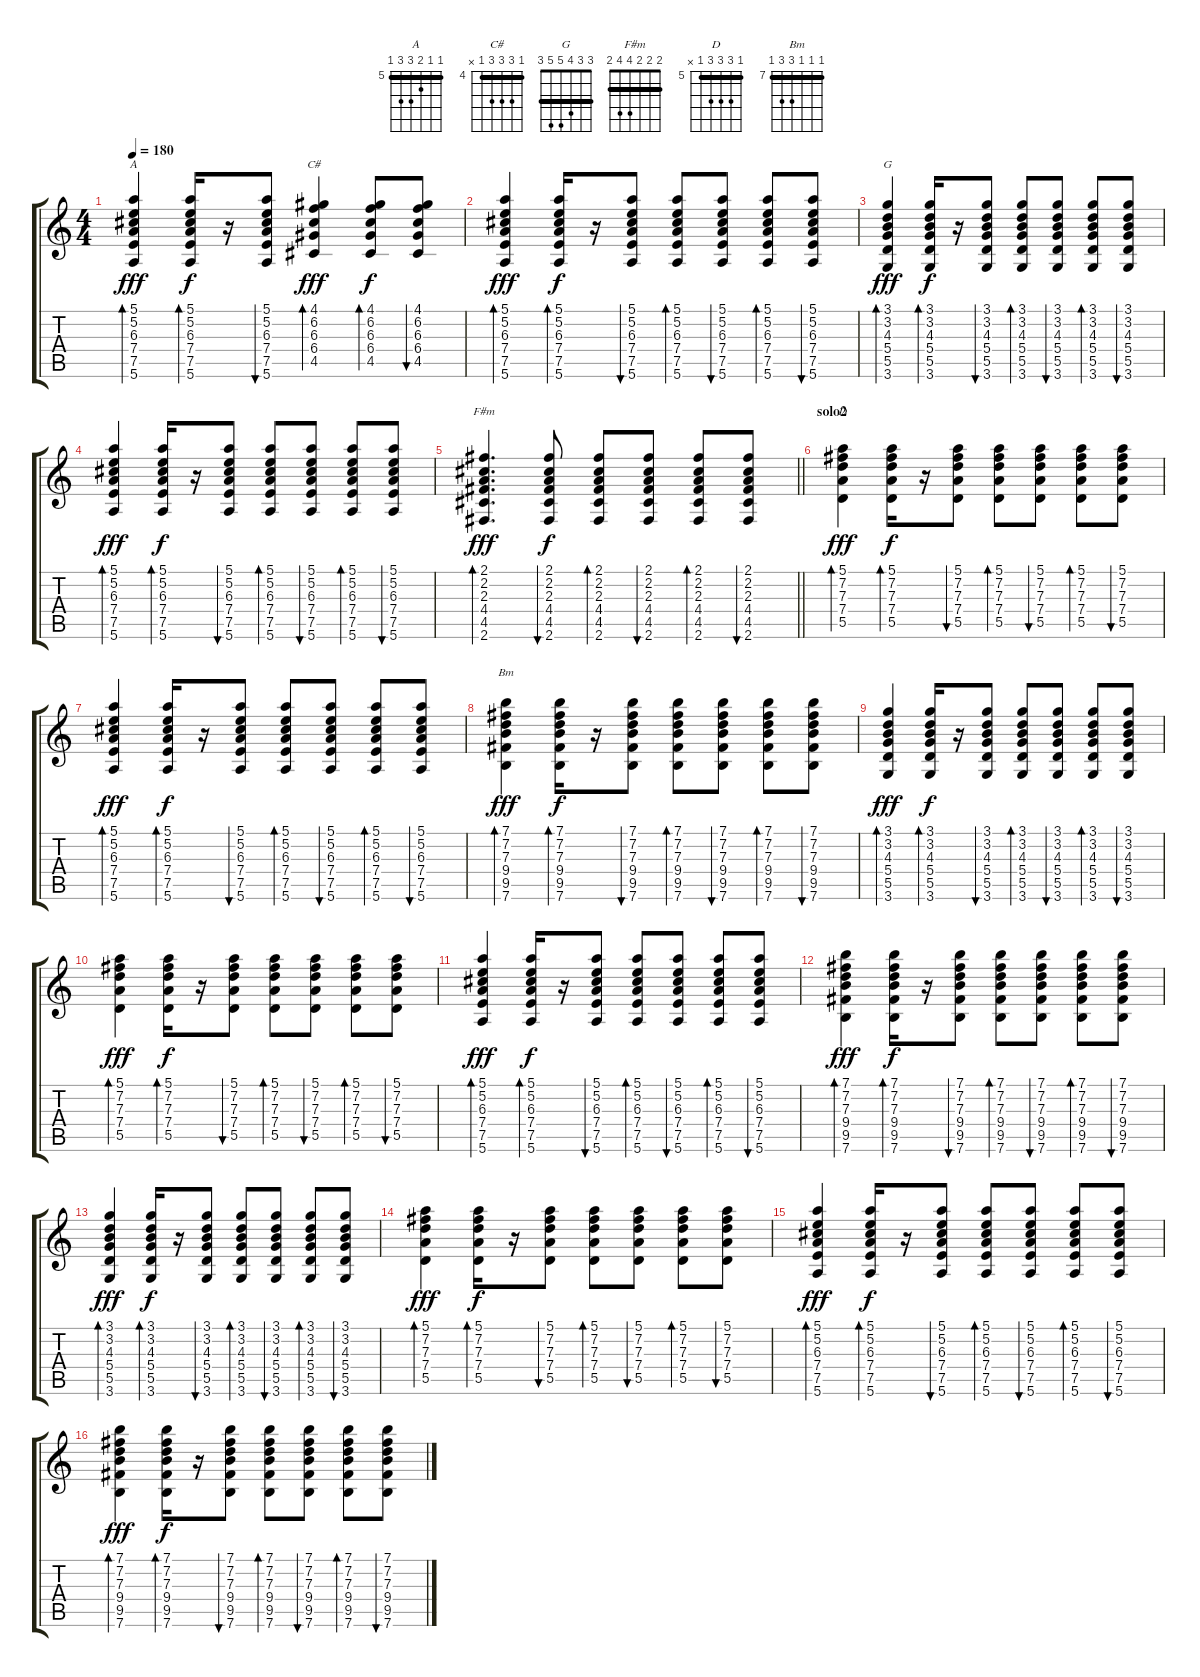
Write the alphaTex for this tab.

\track "" {instrument acousticguitarsteel}
\staff {score tabs}
\tuning (E4 B3 G3 D3 A2 E2) {hide}
\chord ("A" 5 5 6 7 7 5) {firstfret 5 barre 5}
\chord ("C#" 4 6 6 6 4 x) {firstfret 4 barre 4}
\chord ("G" 3 3 4 5 5 3) {barre 3}
\chord ("F#m" 2 2 2 4 4 2) {barre 2}
\chord ("D" 5 7 7 7 5 x) {firstfret 5 barre 5}
\chord ("Bm" 7 7 7 9 9 7) {firstfret 7 barre 7}
\ts (4 4)
\tempo 180
\clef g2
\ks c
(5.1 5.2 6.3 7.4 7.5 5.6).4{bd 30 ch "A" dy fff} (5.1 5.2 6.3 7.4 7.5 5.6).16{bd 30 dy f} r.16 (5.1 5.2 6.3 7.4 7.5 5.6).8{bu 30} (4.1 6.2 6.3 6.4 4.5).4{bd 30 ch "C#" dy fff} (4.1 6.2 6.3 6.4 4.5).8{bd 30 dy f} (4.1 6.2 6.3 6.4 4.5).8{bu 30} |
(5.1 5.2 6.3 7.4 7.5 5.6).4{bd 30 dy fff} (5.1 5.2 6.3 7.4 7.5 5.6).16{bd 30 dy f} r.16 (5.1 5.2 6.3 7.4 7.5 5.6).8{bu 30} (5.1 5.2 6.3 7.4 7.5 5.6).8{bd 30} (5.1 5.2 6.3 7.4 7.5 5.6).8{bu 30} (5.1 5.2 6.3 7.4 7.5 5.6).8{bd 30} (5.1 5.2 6.3 7.4 7.5 5.6).8{bu 30} |
(3.1 3.2 4.3 5.4 5.5 3.6).4{bd 30 ch "G" dy fff} (3.1 3.2 4.3 5.4 5.5 3.6).16{bd 30 dy f} r.16 (3.1 3.2 4.3 5.4 5.5 3.6).8{bu 30} (3.1 3.2 4.3 5.4 5.5 3.6).8{bd 30} (3.1 3.2 4.3 5.4 5.5 3.6).8{bu 30} (3.1 3.2 4.3 5.4 5.5 3.6).8{bd 30} (3.1 3.2 4.3 5.4 5.5 3.6).8{bu 30} |
(5.1 5.2 6.3 7.4 7.5 5.6).4{bd 30 dy fff} (5.1 5.2 6.3 7.4 7.5 5.6).16{bd 30 dy f} r.16 (5.1 5.2 6.3 7.4 7.5 5.6).8{bu 30} (5.1 5.2 6.3 7.4 7.5 5.6).8{bd 30} (5.1 5.2 6.3 7.4 7.5 5.6).8{bu 30} (5.1 5.2 6.3 7.4 7.5 5.6).8{bd 30} (5.1 5.2 6.3 7.4 7.5 5.6).8{bu 30} |
\barLineRight lightlight
(2.1 2.2 2.3 4.4 4.5 2.6).4{d bd 30 ch "F#m" dy fff} (2.1 2.2 2.3 4.4 4.5 2.6).8{bu 30 dy f} (2.1 2.2 2.3 4.4 4.5 2.6).8{bd 30} (2.1 2.2 2.3 4.4 4.5 2.6).8{bu 30} (2.1 2.2 2.3 4.4 4.5 2.6).8{bd 30} (2.1 2.2 2.3 4.4 4.5 2.6).8{bu 30} |
\section ("" "solo2")
(5.1 7.2 7.3 7.4 5.5).4{bd 30 ch "D" dy fff} (5.1 7.2 7.3 7.4 5.5).16{bd 30 dy f} r.16 (5.1 7.2 7.3 7.4 5.5).8{bu 30} (5.1 7.2 7.3 7.4 5.5).8{bd 30} (5.1 7.2 7.3 7.4 5.5).8{bu 30} (5.1 7.2 7.3 7.4 5.5).8{bd 30} (5.1 7.2 7.3 7.4 5.5).8{bu 30} |
(5.1 5.2 6.3 7.4 7.5 5.6).4{bd 30 dy fff} (5.1 5.2 6.3 7.4 7.5 5.6).16{bd 30 dy f} r.16 (5.1 5.2 6.3 7.4 7.5 5.6).8{bu 30} (5.1 5.2 6.3 7.4 7.5 5.6).8{bd 30} (5.1 5.2 6.3 7.4 7.5 5.6).8{bu 30} (5.1 5.2 6.3 7.4 7.5 5.6).8{bd 30} (5.1 5.2 6.3 7.4 7.5 5.6).8{bu 30} |
(7.1 7.2 7.3 9.4 9.5 7.6).4{bd 30 ch "Bm" dy fff} (7.1 7.2 7.3 9.4 9.5 7.6).16{bd 30 dy f} r.16 (7.1 7.2 7.3 9.4 9.5 7.6).8{bu 30} (7.1 7.2 7.3 9.4 9.5 7.6).8{bd 30} (7.1 7.2 7.3 9.4 9.5 7.6).8{bu 30} (7.1 7.2 7.3 9.4 9.5 7.6).8{bd 30} (7.1 7.2 7.3 9.4 9.5 7.6).8{bu 30} |
(3.1 3.2 4.3 5.4 5.5 3.6).4{bd 30 dy fff} (3.1 3.2 4.3 5.4 5.5 3.6).16{bd 30 dy f} r.16 (3.1 3.2 4.3 5.4 5.5 3.6).8{bu 30} (3.1 3.2 4.3 5.4 5.5 3.6).8{bd 30} (3.1 3.2 4.3 5.4 5.5 3.6).8{bu 30} (3.1 3.2 4.3 5.4 5.5 3.6).8{bd 30} (3.1 3.2 4.3 5.4 5.5 3.6).8{bu 30} |
(5.1 7.2 7.3 7.4 5.5).4{bd 30 dy fff} (5.1 7.2 7.3 7.4 5.5).16{bd 30 dy f} r.16 (5.1 7.2 7.3 7.4 5.5).8{bu 30} (5.1 7.2 7.3 7.4 5.5).8{bd 30} (5.1 7.2 7.3 7.4 5.5).8{bu 30} (5.1 7.2 7.3 7.4 5.5).8{bd 30} (5.1 7.2 7.3 7.4 5.5).8{bu 30} |
(5.1 5.2 6.3 7.4 7.5 5.6).4{bd 30 dy fff} (5.1 5.2 6.3 7.4 7.5 5.6).16{bd 30 dy f} r.16 (5.1 5.2 6.3 7.4 7.5 5.6).8{bu 30} (5.1 5.2 6.3 7.4 7.5 5.6).8{bd 30} (5.1 5.2 6.3 7.4 7.5 5.6).8{bu 30} (5.1 5.2 6.3 7.4 7.5 5.6).8{bd 30} (5.1 5.2 6.3 7.4 7.5 5.6).8{bu 30} |
(7.1 7.2 7.3 9.4 9.5 7.6).4{bd 30 dy fff} (7.1 7.2 7.3 9.4 9.5 7.6).16{bd 30 dy f} r.16 (7.1 7.2 7.3 9.4 9.5 7.6).8{bu 30} (7.1 7.2 7.3 9.4 9.5 7.6).8{bd 30} (7.1 7.2 7.3 9.4 9.5 7.6).8{bu 30} (7.1 7.2 7.3 9.4 9.5 7.6).8{bd 30} (7.1 7.2 7.3 9.4 9.5 7.6).8{bu 30} |
(3.1 3.2 4.3 5.4 5.5 3.6).4{bd 30 dy fff} (3.1 3.2 4.3 5.4 5.5 3.6).16{bd 30 dy f} r.16 (3.1 3.2 4.3 5.4 5.5 3.6).8{bu 30} (3.1 3.2 4.3 5.4 5.5 3.6).8{bd 30} (3.1 3.2 4.3 5.4 5.5 3.6).8{bu 30} (3.1 3.2 4.3 5.4 5.5 3.6).8{bd 30} (3.1 3.2 4.3 5.4 5.5 3.6).8{bu 30} |
(5.1 7.2 7.3 7.4 5.5).4{bd 30 dy fff} (5.1 7.2 7.3 7.4 5.5).16{bd 30 dy f} r.16 (5.1 7.2 7.3 7.4 5.5).8{bu 30} (5.1 7.2 7.3 7.4 5.5).8{bd 30} (5.1 7.2 7.3 7.4 5.5).8{bu 30} (5.1 7.2 7.3 7.4 5.5).8{bd 30} (5.1 7.2 7.3 7.4 5.5).8{bu 30} |
(5.1 5.2 6.3 7.4 7.5 5.6).4{bd 30 dy fff} (5.1 5.2 6.3 7.4 7.5 5.6).16{bd 30 dy f} r.16 (5.1 5.2 6.3 7.4 7.5 5.6).8{bu 30} (5.1 5.2 6.3 7.4 7.5 5.6).8{bd 30} (5.1 5.2 6.3 7.4 7.5 5.6).8{bu 30} (5.1 5.2 6.3 7.4 7.5 5.6).8{bd 30} (5.1 5.2 6.3 7.4 7.5 5.6).8{bu 30} |
(7.1 7.2 7.3 9.4 9.5 7.6).4{bd 30 dy fff} (7.1 7.2 7.3 9.4 9.5 7.6).16{bd 30 dy f} r.16 (7.1 7.2 7.3 9.4 9.5 7.6).8{bu 30} (7.1 7.2 7.3 9.4 9.5 7.6).8{bd 30} (7.1 7.2 7.3 9.4 9.5 7.6).8{bu 30} (7.1 7.2 7.3 9.4 9.5 7.6).8{bd 30} (7.1 7.2 7.3 9.4 9.5 7.6).8{bu 30}
